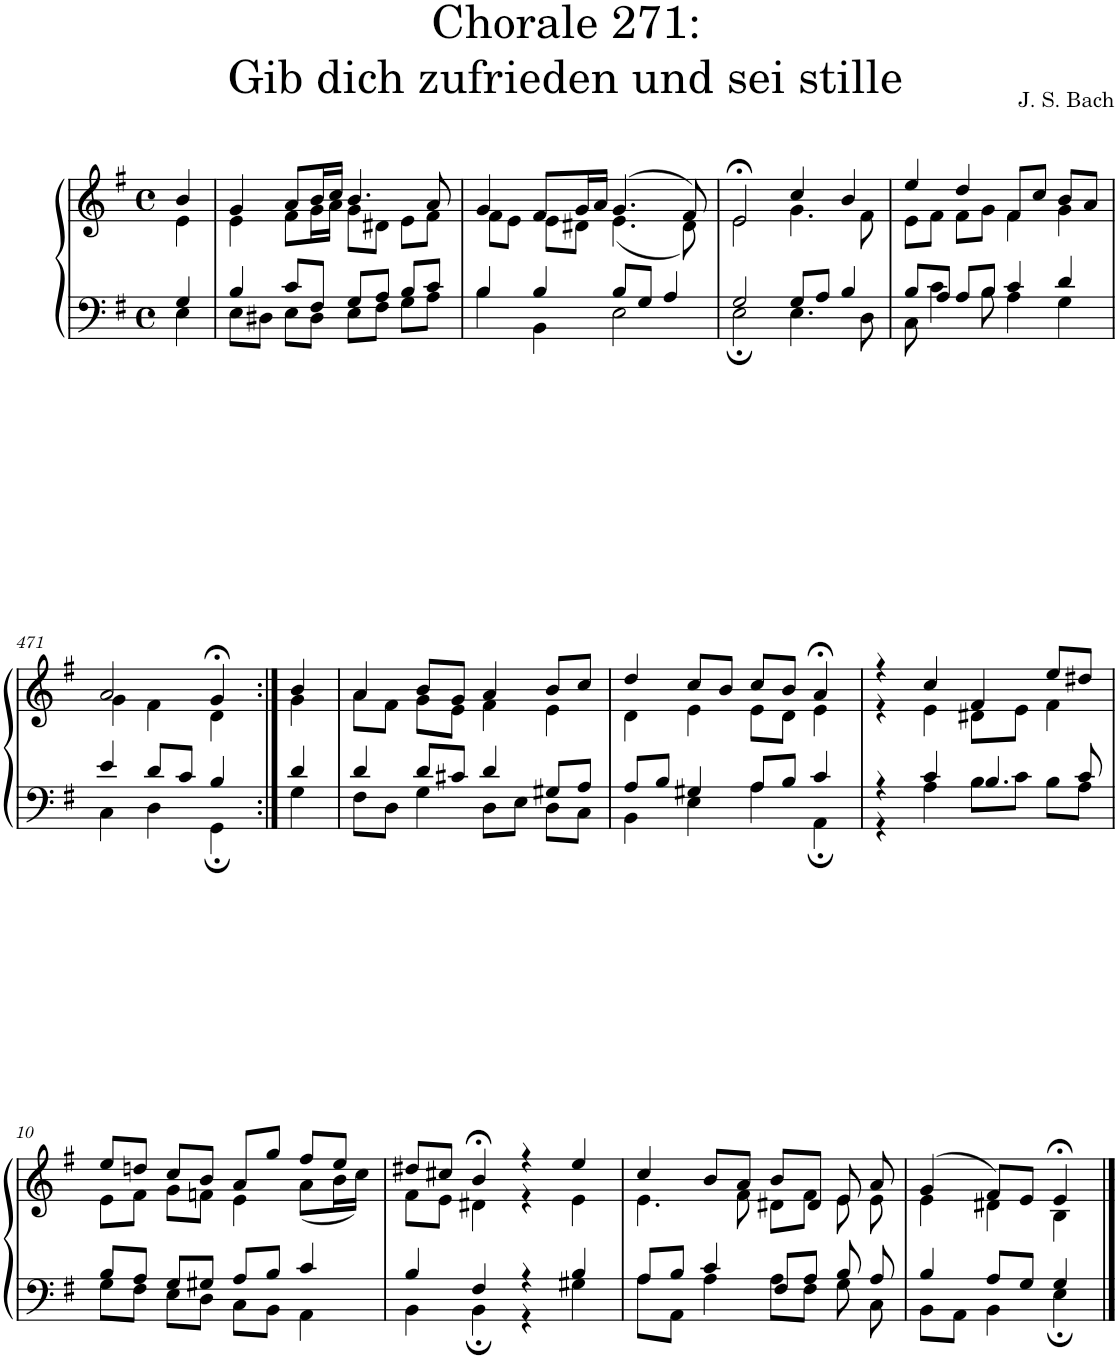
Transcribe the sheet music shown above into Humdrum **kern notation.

**kern	**kern
*part1	*part1
*staff2	*staff1
*I"S,A	*
*clefF4	*clefG2
*k[f#]	*k[f#]
*M4/4	*M4/4
*met(c)	*met(c)
=	=
*^	*^
4G/	4E\	4b/	4e\
=1	=1	=1	=1
4B/	8E\L	4g/	4e\
.	8D#X\J	.	.
8c/L	8E\L	8a/L	8f#\L
8F#/J	8D#\J	16b/L	16g\L
.	.	16cc/JJ	16a\JJ
8G/L	8E\L	4.b/	8g\L
8A/J	8F#\J	.	8d#X\J
8B/L	8G\L	.	8e\L
8c/J	8A\J	8a/	8f#\J
=2	=2	=2	=2
4B/	4B\	4g/	8f#\L
.	.	.	8e\J
4B/	4BB\	8f#/L	8e\L
.	.	16g/L	8d#X\J
.	.	16a/JJ	.
8B/L	2E\	(>4.g/	(<4.e\
8G/J	.	.	.
4A/	.	.	.
.	.	8f#/)	8d#\)
=3	=3	=3	=3
2G/	2E;\	2e;</	2e\
8G/L	4.E\	4cc/	4.g\
8A/J	.	.	.
4B/	.	4b/	.
.	8D\	.	8f#\
=4	=4	=4	=4
8B/L	8C\	4ee/	8e\L
8A/J	4c\	.	8f#\J
8A/L	.	4dd/	8f#\L
8B/J	8B\	.	8g\J
4c/	4A\	8f#/L	4f#\
.	.	8cc/J	.
4d/	4G\	8b/L	4g\
.	.	8a/J	.
!!LO:LB:g=z	!!
=471	=471	=471	=471
4e/	4C\	2a/	4g\
8d/L	4D\	.	4f#\
8c/J	.	.	.
4B/	4GG;\	4g;</	4d\
=472:|!	=472:|!	=472:|!	=472:|!
4d/	4G\	4b/	4g\
=7	=7	=7	=7
4d/	8F#\L	4a/	8a\L
.	8D\J	.	8f#\J
8d/L	4G\	8b/L	8g\L
8c#X/J	.	8g/J	8e\J
4d/	8D\L	4a/	4f#\
.	8E\J	.	.
8G#X/L	8D\L	8b/L	4e\
8A/J	8C\J	8cc/J	.
=8	=8	=8	=8
8A/L	4BB\	4dd/	4d\
8B/J	.	.	.
4G#X/	4E\	8cc/L	4e\
.	.	8b/J	.
8A/L	4A\	8cc/L	8e\L
8B/J	.	8b/J	8d\J
4c/	4AA;\	4a;</	4e\
=9	=9	=9	=9
4r	4r	4r	4r
4c/	4A\	4cc/	4e\
4.B/	8B\L	4f#/	8d#X\L
.	8c\J	.	8e\J
.	8B\L	8ee/L	4f#\
8c/	8A\J	8dd#X/J	.
!!LO:LB:g=z	!!
=10	=10	=10	=10
8B/L	8G\L	8ee/L	8e\L
8A/J	8F#\J	8ddn/J	8f#\J
8G/L	8E\L	8cc/L	8g\L
8G#X/J	8D\J	8b/J	8fn\J
8A/L	8C\L	8a/L	4e\
8B/J	8BB\J	8gg/J	.
4c/	4AA\	8ff#/L	(<8a\L
.	.	8ee/J	16b\L
.	.	.	16cc\JJ)
=11	=11	=11	=11
4B/	4BB\	8dd#X/L	8f#\L
.	.	8cc#X/J	8e\J
4F#/	4BB;\	4b;</	4d#X\
4r	4r	4r	4r
4B/	4G#X\	4ee/	4e\
=12	=12	=12	=12
8A/L	8A\L	4cc/	4.e\
8B/J	8AA\J	.	.
4c/	4A\	8b/L	.
.	.	8a/J	8f#\
8F#/L	8A\L	8b/L	8d#X\L
8A/J	8F#\J	8d#/J	8f#\J
8B/	8G\	8e/	8e\
8A/	8C\	8a/	8e\
=13	=13	=13	=13
4B/	8BB\L	(>4g/	4e\
.	8AA\J	.	.
8A/L	4BB\	8f#/L)	4d#X\
8G/J	.	8e/J	.
4G/	4E;\	4e;</	4B\
*v	*v	*	*
*	*v	*v
==	==
*-	*-
